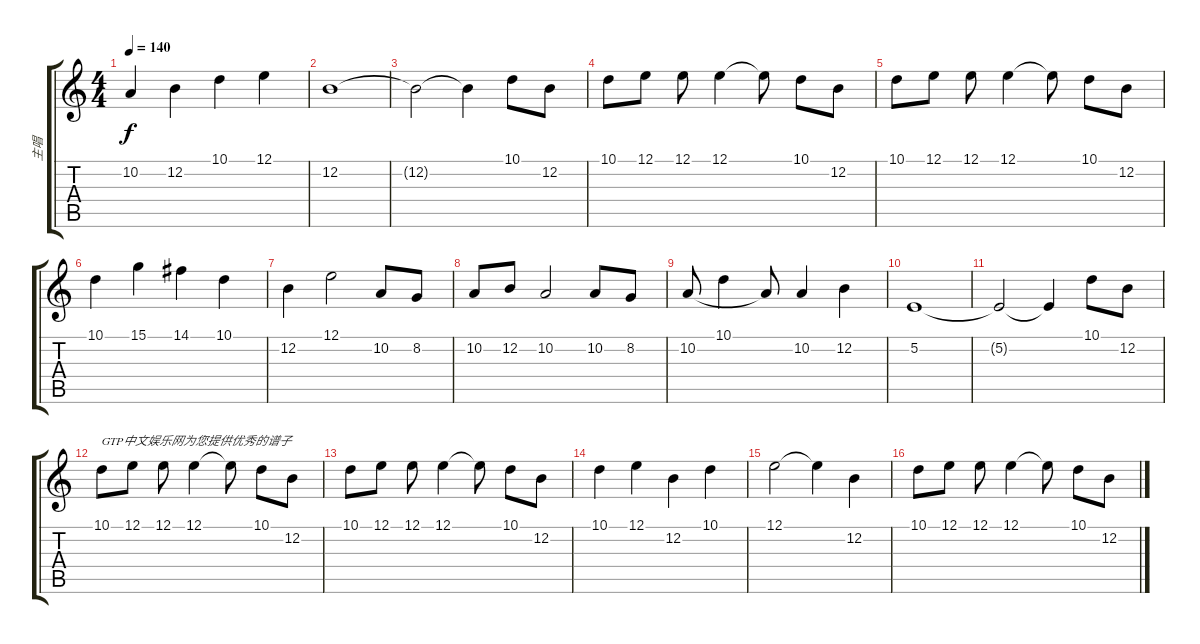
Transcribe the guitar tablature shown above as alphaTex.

\track ("主唱" "主唱") {instrument lead3calliope}
\staff {score tabs}
\tuning (E4 B3 G3 D3 A2 E2) {hide}
\ts (4 4)
\tempo 140
\clef g2
\ks c
10.2.4{dy f} 12.2.4 10.1.4 12.1.4 |
12.2.1 |
12.2{t}.2 12.2{t}.4 10.1.8 12.2.8 |
10.1.8 12.1.8 12.1.8 12.1.4 12.1{t}.8 10.1.8 12.2.8 |
10.1.8 12.1.8 12.1.8 12.1.4 12.1{t}.8 10.1.8 12.2.8 |
10.1.4 15.1.4 14.1.4 10.1.4 |
12.2.4 12.1.2 10.2.8 8.2.8 |
10.2.8 12.2.8 10.2.2 10.2.8 8.2.8 |
10.2.8 10.1.4 10.2{t}.8 10.2.4 12.2.4 |
5.2.1 |
5.2{t}.2 5.2{t}.4 10.1.8 12.2.8 |
10.1.8{txt "GTP中文娱乐网为您提供优秀的谱子"} 12.1.8 12.1.8 12.1.4 12.1{t}.8 10.1.8 12.2.8 |
10.1.8 12.1.8 12.1.8 12.1.4 12.1{t}.8 10.1.8 12.2.8 |
10.1.4 12.1.4 12.2.4 10.1.4 |
12.1.2 12.1{t}.4 12.2.4 |
10.1.8 12.1.8 12.1.8 12.1.4 12.1{t}.8 10.1.8 12.2.8
